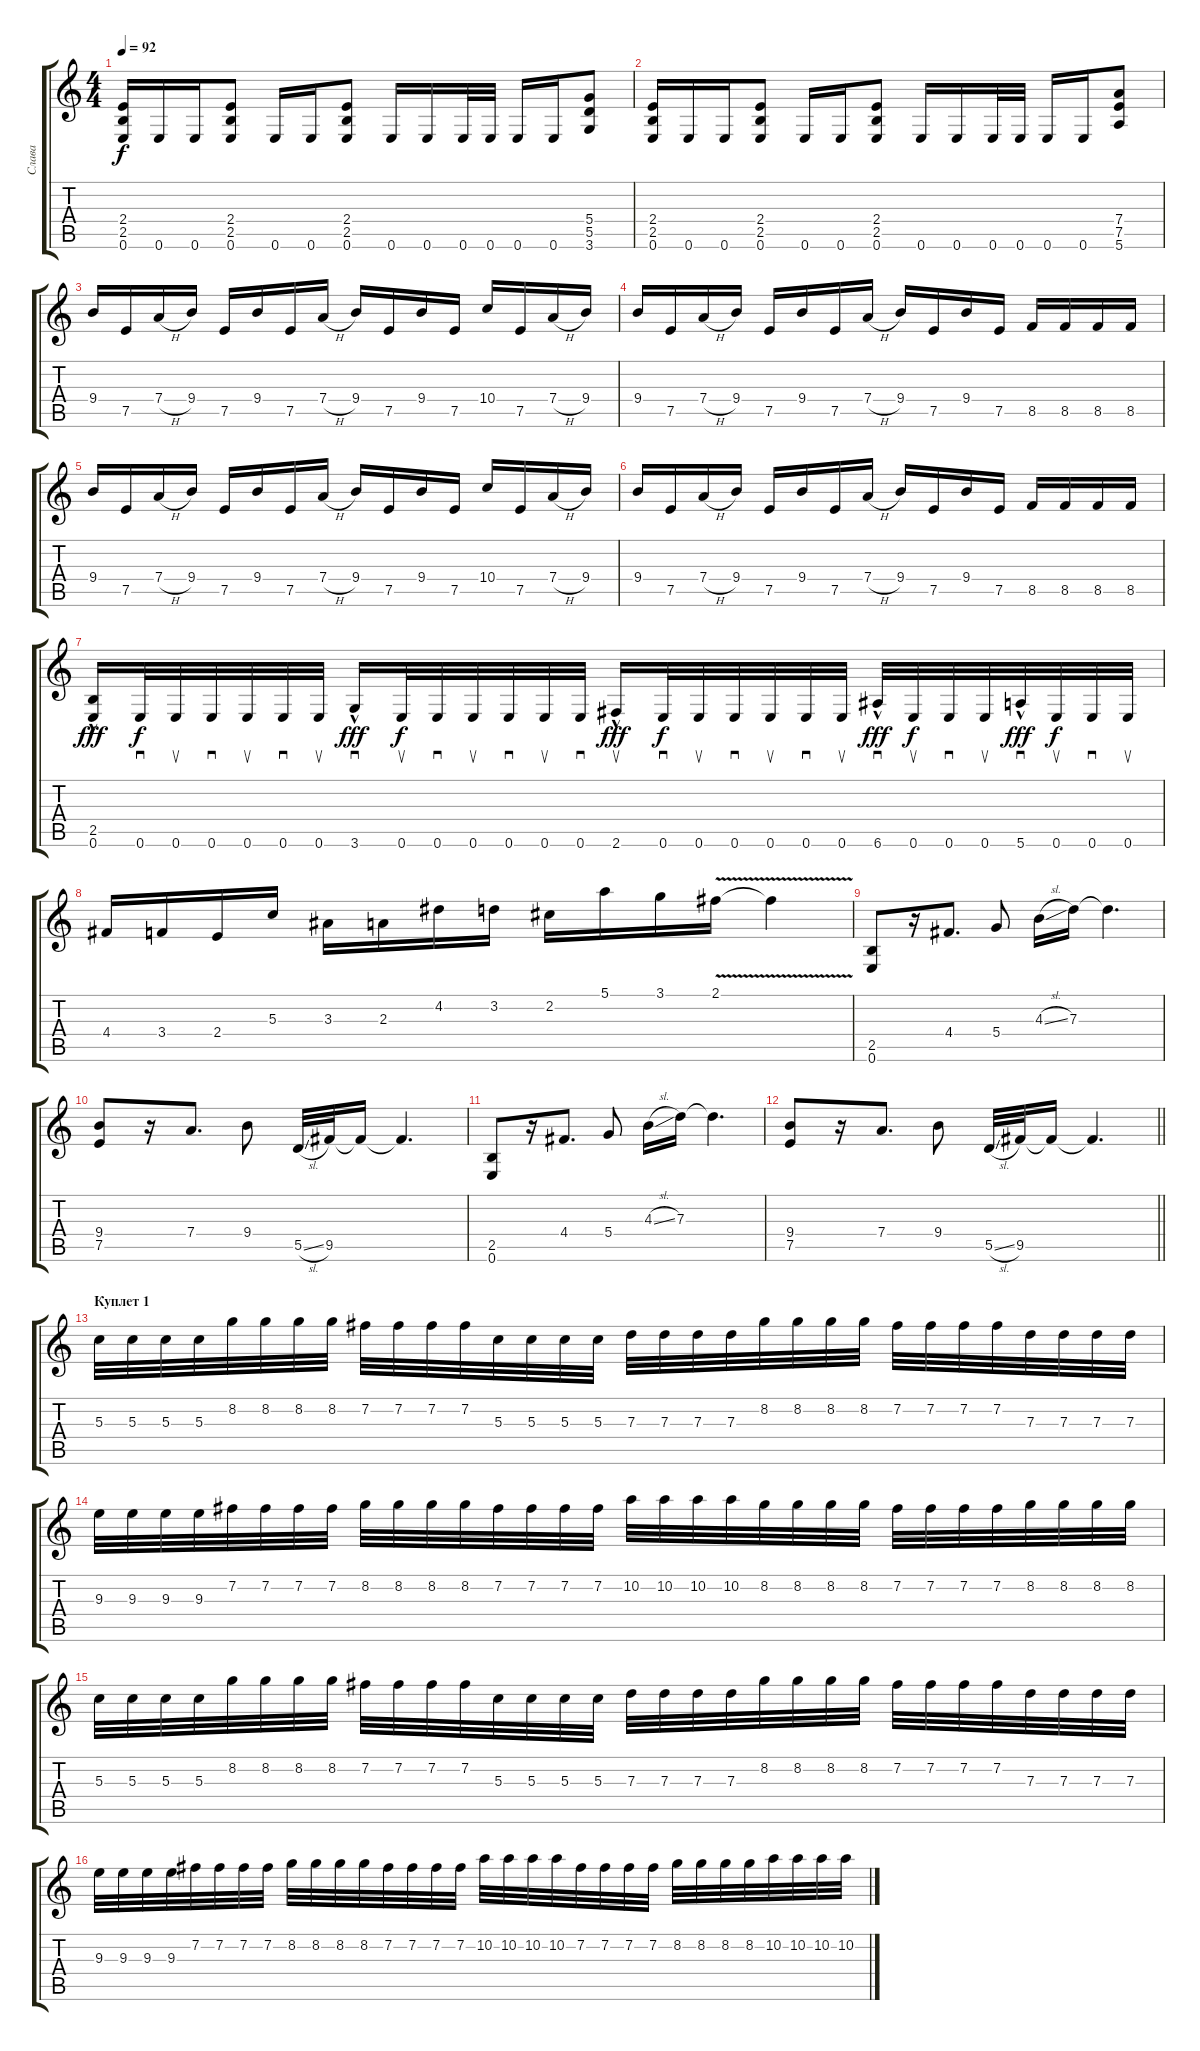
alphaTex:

\track ("Слава" "Слава") {instrument distortionguitar}
\staff {score tabs}
\tuning (E4 B3 G3 D3 A2 E2) {hide}
\ts (4 4)
\tempo 92
\clef g2
\ks c
(2.4 2.5 0.6).16{dy f} 0.6.16 0.6.16 (2.4 2.5 0.6).8 0.6.16 0.6.16 (2.4 2.5 0.6).8 0.6.16 0.6.16 0.6.32 0.6.32 0.6.16 0.6.16 (5.4 5.5 3.6).8 |
(2.4 2.5 0.6).16 0.6.16 0.6.16 (2.4 2.5 0.6).8 0.6.16 0.6.16 (2.4 2.5 0.6).8 0.6.16 0.6.16 0.6.32 0.6.32 0.6.16 0.6.16 (7.4 7.5 5.6).8 |
9.4.16 7.5.16 7.4{h}.16 9.4.16 7.5.16 9.4.16 7.5.16 7.4{h}.16 9.4.16 7.5.16 9.4.16 7.5.16 10.4.16 7.5.16 7.4{h}.16 9.4.16 |
9.4.16 7.5.16 7.4{h}.16 9.4.16 7.5.16 9.4.16 7.5.16 7.4{h}.16 9.4.16 7.5.16 9.4.16 7.5.16 8.5.16 8.5.16 8.5.16 8.5.16 |
9.4.16 7.5.16 7.4{h}.16 9.4.16 7.5.16 9.4.16 7.5.16 7.4{h}.16 9.4.16 7.5.16 9.4.16 7.5.16 10.4.16 7.5.16 7.4{h}.16 9.4.16 |
9.4.16 7.5.16 7.4{h}.16 9.4.16 7.5.16 9.4.16 7.5.16 7.4{h}.16 9.4.16 7.5.16 9.4.16 7.5.16 8.5.16 8.5.16 8.5.16 8.5.16 |
(2.5 0.6{hac}).16{dy fff} 0.6.32{sd dy f} 0.6.32{su} 0.6.32{sd} 0.6.32{su} 0.6.32{sd} 0.6.32{su} 3.6{hac}.16{sd dy fff} 0.6.32{su dy f} 0.6.32{sd} 0.6.32{su} 0.6.32{sd} 0.6.32{su} 0.6.32{sd} 2.6{hac}.16{su dy fff} 0.6.32{sd dy f} 0.6.32{su} 0.6.32{sd} 0.6.32{su} 0.6.32{sd} 0.6.32{su} 6.6{hac}.32{sd dy fff} 0.6.32{su dy f} 0.6.32{sd} 0.6.32{su} 5.6{hac}.32{sd dy fff} 0.6.32{su dy f} 0.6.32{sd} 0.6.32{su} |
4.4.16 3.4.16 2.4.16 5.3.16 3.3.16 2.3.16 4.2.16 3.2.16 2.2.16 5.1.16 3.1.16 2.1{v}.16 2.1{t}.4 |
(2.5 0.6).8 r.16 4.4.8{d} 5.4.8 4.3{sl}.16 7.3.16 7.3{t}.4{d} |
(9.4 7.5).8 r.16 7.4.8{d} 9.4.8 5.5{sl}.32 9.5.32 9.5{t}.16 9.5{t}.4{d} |
(2.5 0.6).8 r.16 4.4.8{d} 5.4.8 4.3{sl}.16 7.3.16 7.3{t}.4{d} |
\barLineRight lightlight
(9.4 7.5).8 r.16 7.4.8{d} 9.4.8 5.5{sl}.32 9.5.32 9.5{t}.16 9.5{t}.4{d} |
\section ("" "Куплет 1")
5.3.32 5.3.32 5.3.32 5.3.32 8.2.32 8.2.32 8.2.32 8.2.32 7.2.32 7.2.32 7.2.32 7.2.32 5.3.32 5.3.32 5.3.32 5.3.32 7.3.32 7.3.32 7.3.32 7.3.32 8.2.32 8.2.32 8.2.32 8.2.32 7.2.32 7.2.32 7.2.32 7.2.32 7.3.32 7.3.32 7.3.32 7.3.32 |
9.3.32 9.3.32 9.3.32 9.3.32 7.2.32 7.2.32 7.2.32 7.2.32 8.2.32 8.2.32 8.2.32 8.2.32 7.2.32 7.2.32 7.2.32 7.2.32 10.2.32 10.2.32 10.2.32 10.2.32 8.2.32 8.2.32 8.2.32 8.2.32 7.2.32 7.2.32 7.2.32 7.2.32 8.2.32 8.2.32 8.2.32 8.2.32 |
5.3.32 5.3.32 5.3.32 5.3.32 8.2.32 8.2.32 8.2.32 8.2.32 7.2.32 7.2.32 7.2.32 7.2.32 5.3.32 5.3.32 5.3.32 5.3.32 7.3.32 7.3.32 7.3.32 7.3.32 8.2.32 8.2.32 8.2.32 8.2.32 7.2.32 7.2.32 7.2.32 7.2.32 7.3.32 7.3.32 7.3.32 7.3.32 |
9.3.32 9.3.32 9.3.32 9.3.32 7.2.32 7.2.32 7.2.32 7.2.32 8.2.32 8.2.32 8.2.32 8.2.32 7.2.32 7.2.32 7.2.32 7.2.32 10.2.32 10.2.32 10.2.32 10.2.32 7.2.32 7.2.32 7.2.32 7.2.32 8.2.32 8.2.32 8.2.32 8.2.32 10.2.32 10.2.32 10.2.32 10.2.32
